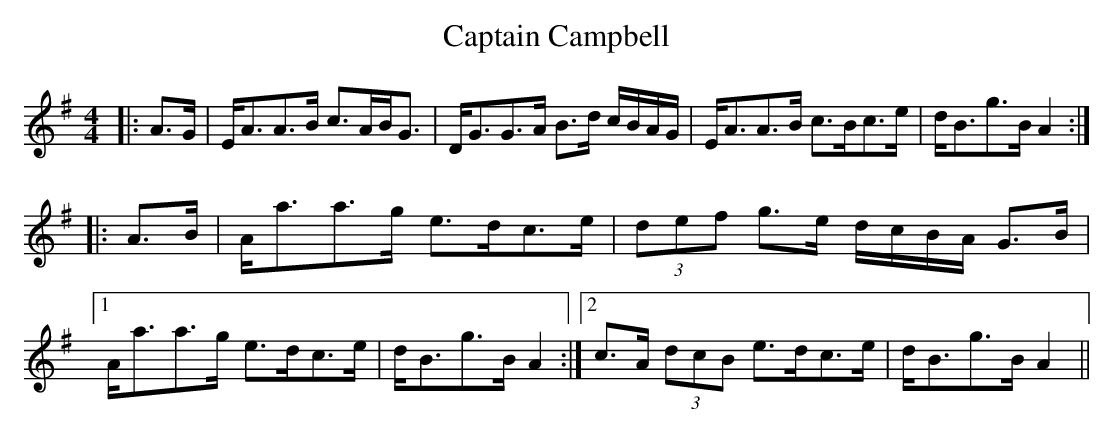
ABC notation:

X:1
T: Captain Campbell
M: 4/4
L: 1/8
K: Ador
|:A>G|E<AA>B c>AB<G|D<GG>A B>d c/B/A/G/|E<AA>B c>Bc>e|d<Bg>B A2:|
|:A>B|A<aa>g e>dc>e|(3def g>e d/c/B/A/ G>B|1 A<aa>g e>dc>e|d<Bg>B A2:|2 c>A (3dcB e>dc>e|d<Bg>B A2||
